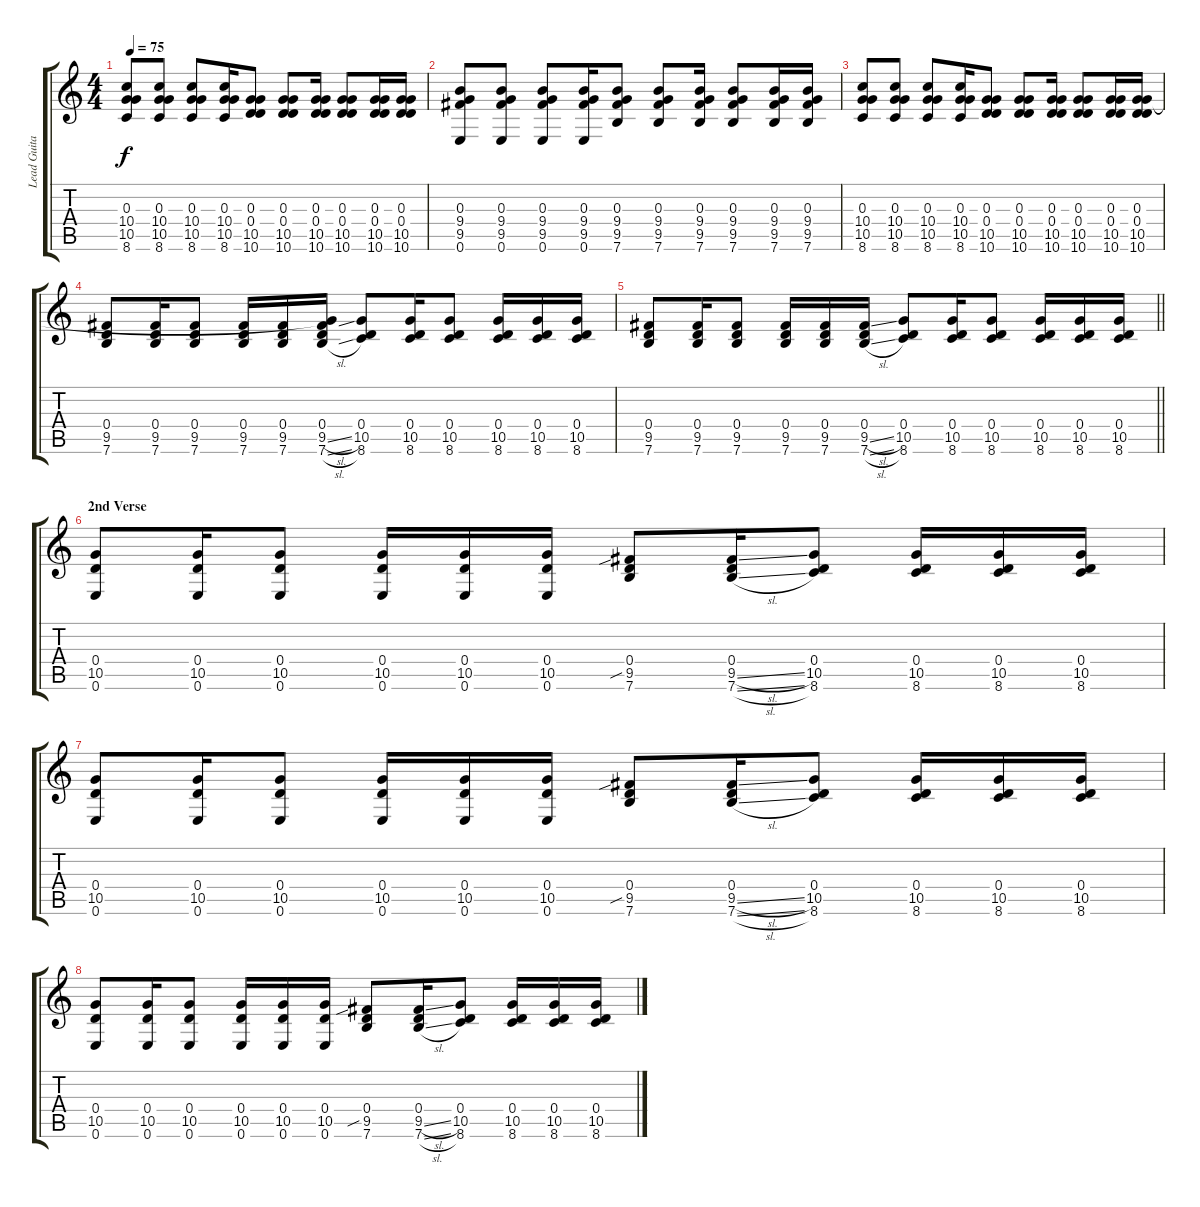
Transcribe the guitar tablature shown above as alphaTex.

\track ("Lead Guitar" "Lead Guita") {instrument electricguitarjazz}
\staff {score tabs}
\tuning (E4 B3 G3 D3 A2 E2) {hide}
\ts (4 4)
\tempo 75
\clef g2
\ks c
(0.3 10.4 10.5 8.6).8{dy f} (0.3 10.4 10.5 8.6).8 (0.3 10.4 10.5 8.6).8 (0.3 10.4 10.5 8.6).16 (0.3 0.4 10.5 10.6).8 (0.3 0.4 10.5 10.6).8 (0.3 0.4 10.5 10.6).16 (0.3 0.4 10.5 10.6).8 (0.3 0.4 10.5 10.6).16 (0.3 0.4 10.5 10.6).16 |
(0.3 9.4 9.5 0.6).8 (0.3 9.4 9.5 0.6).8 (0.3 9.4 9.5 0.6).8 (0.3 9.4 9.5 0.6).16 (0.3 9.4 9.5 7.6).8 (0.3 9.4 9.5 7.6).8 (0.3 9.4 9.5 7.6).16 (0.3 9.4 9.5 7.6).8 (0.3 9.4 9.5 7.6).16 (0.3 9.4 9.5 7.6).16 |
(0.3 10.4 10.5 8.6).8 (0.3 10.4 10.5 8.6).8 (0.3 10.4 10.5 8.6).8 (0.3 10.4 10.5 8.6).16 (0.3 0.4 10.5 10.6).8 (0.3 0.4 10.5 10.6).8 (0.3 0.4 10.5 10.6).16 (0.3 0.4 10.5 10.6).8 (0.3 0.4 10.5 10.6).16 (0.3 0.4 10.5 10.6).16 |
(0.4 9.5 7.6).8 (0.4 9.5 7.6).16 (0.4 9.5 7.6).8 (0.4 9.5 7.6).16 (0.4 9.5 7.6).16 (0.3{t} 0.4 9.5{sl} 7.6{sl}).16 (0.4 10.5 8.6).8 (0.4 10.5 8.6).16 (0.4 10.5 8.6).8 (0.4 10.5 8.6).16 (0.4 10.5 8.6).16 (0.4 10.5 8.6).16 |
\barLineRight lightlight
(0.4 9.5 7.6).8 (0.4 9.5 7.6).16 (0.4 9.5 7.6).8 (0.4 9.5 7.6).16 (0.4 9.5 7.6).16 (0.4 9.5{sl} 7.6{sl}).16 (0.4 10.5 8.6).8 (0.4 10.5 8.6).16 (0.4 10.5 8.6).8 (0.4 10.5 8.6).16 (0.4 10.5 8.6).16 (0.4 10.5 8.6).16 |
\section ("" "2nd Verse")
(0.4 10.5 0.6).8 (0.4 10.5 0.6).16 (0.4 10.5 0.6).8 (0.4 10.5 0.6).16 (0.4 10.5 0.6).16 (0.4 10.5 0.6).16 (0.4 9.5{sib} 7.6).8 (0.4 9.5{sl} 7.6{sl}).16 (0.4 10.5 8.6).8 (0.4 10.5 8.6).16 (0.4 10.5 8.6).16 (0.4 10.5 8.6).16 |
(0.4 10.5 0.6).8 (0.4 10.5 0.6).16 (0.4 10.5 0.6).8 (0.4 10.5 0.6).16 (0.4 10.5 0.6).16 (0.4 10.5 0.6).16 (0.4 9.5{sib} 7.6).8 (0.4 9.5{sl} 7.6{sl}).16 (0.4 10.5 8.6).8 (0.4 10.5 8.6).16 (0.4 10.5 8.6).16 (0.4 10.5 8.6).16 |
(0.4 10.5 0.6).8 (0.4 10.5 0.6).16 (0.4 10.5 0.6).8 (0.4 10.5 0.6).16 (0.4 10.5 0.6).16 (0.4 10.5 0.6).16 (0.4 9.5{sib} 7.6).8 (0.4 9.5{sl} 7.6{sl}).16 (0.4 10.5 8.6).8 (0.4 10.5 8.6).16 (0.4 10.5 8.6).16 (0.4 10.5 8.6).16
